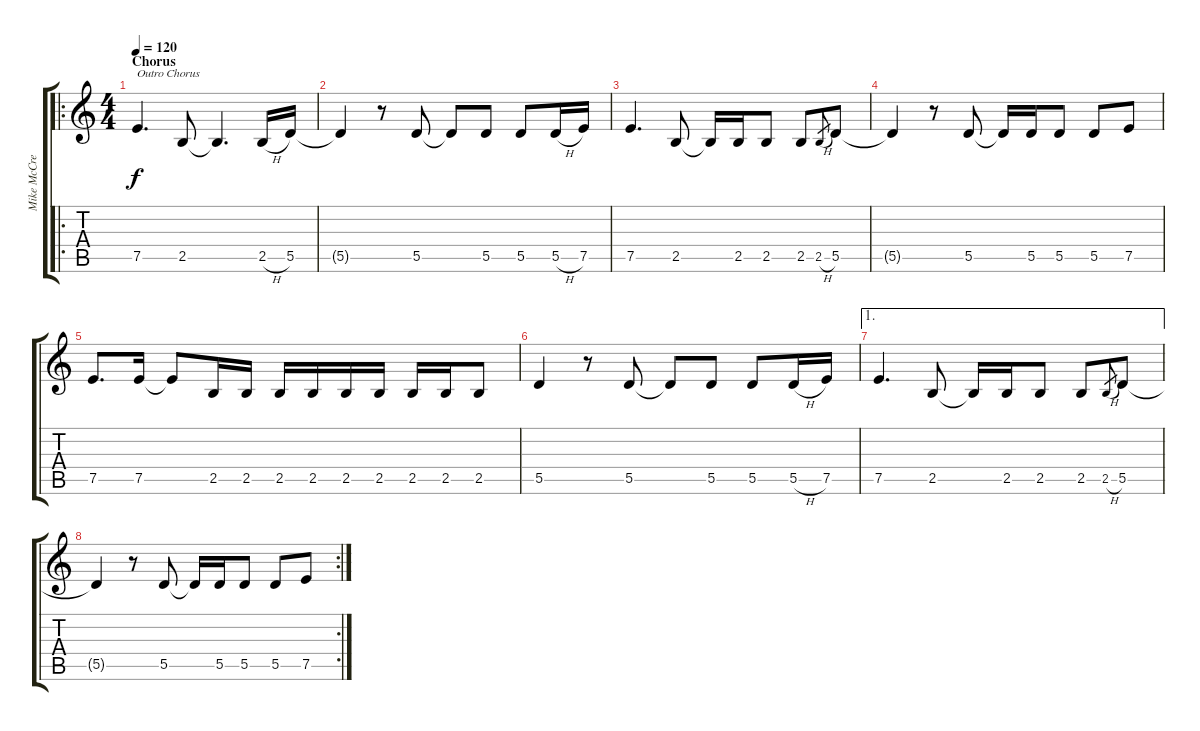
\track ("Mike McCready" "Mike McCre") {instrument overdrivenguitar}
\staff {score tabs}
\tuning (E4 B3 G3 D3 A2 E2) {hide}
\ro
\ts (4 4)
\section ("" "Chorus")
\tempo 120
\clef g2
\ks c
7.5.4{d txt "Outro Chorus" dy f volume 13} 2.5.8 2.5{t}.4{d} 2.5{h}.16 5.5.16 |
5.5{t}.4 r.8 5.5.8 5.5{t}.8 5.5.8 5.5.8 5.5{h}.16 7.5.16 |
7.5.4{d} 2.5.8 2.5{t}.16 2.5.16 2.5.8 2.5.8 2.5{h}.8{gr} 5.5.8 |
5.5{t}.4 r.8 5.5.8 5.5{t}.16 5.5.16 5.5.8 5.5.8 7.5.8 |
7.5.8{d} 7.5.16 7.5{t}.8 2.5.16 2.5.16 2.5.16 2.5.16 2.5.16 2.5.16 2.5.16 2.5.16 2.5.8 |
5.5.4 r.8 5.5.8 5.5{t}.8 5.5.8 5.5.8 5.5{h}.16 7.5.16 |
\ae 1
7.5.4{d} 2.5.8 2.5{t}.16 2.5.16 2.5.8 2.5.8 2.5{h}.8{gr} 5.5.8 |
\rc 2
5.5{t}.4 r.8 5.5.8 5.5{t}.16 5.5.16 5.5.8 5.5.8 7.5.8
